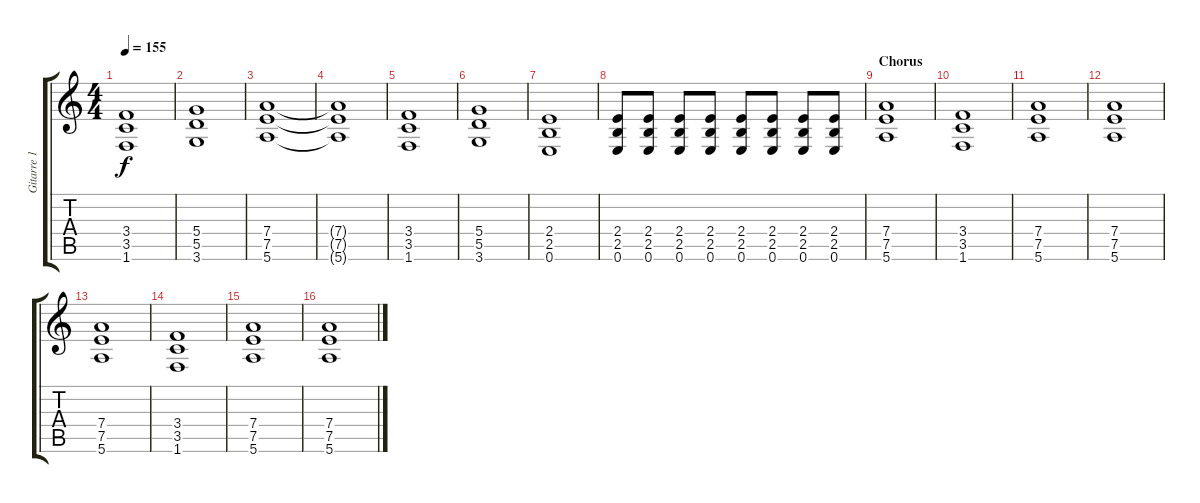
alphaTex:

\track ("Gitarre 1 - Farin Urlaub" "Gitarre 1 ") {instrument distortionguitar}
\staff {score tabs}
\tuning (E4 B3 G3 D3 A2 E2) {hide}
\ts (4 4)
\tempo 155
\clef g2
\ks c
(3.4 3.5 1.6).1{dy f} |
(5.4 5.5 3.6).1 |
(7.4 7.5 5.6).1 |
(7.4{t} 7.5{t} 5.6{t}).1 |
(3.4 3.5 1.6).1 |
(5.4 5.5 3.6).1 |
(2.4 2.5 0.6).1 |
(2.4 2.5 0.6).8 (2.4 2.5 0.6).8 (2.4 2.5 0.6).8 (2.4 2.5 0.6).8 (2.4 2.5 0.6).8 (2.4 2.5 0.6).8 (2.4 2.5 0.6).8 (2.4 2.5 0.6).8 |
\section ("" "Chorus")
(7.4 7.5 5.6).1 |
(3.4 3.5 1.6).1 |
(7.4 7.5 5.6).1 |
(7.4 7.5 5.6).1 |
(7.4 7.5 5.6).1 |
(3.4 3.5 1.6).1 |
(7.4 7.5 5.6).1 |
(7.4 7.5 5.6).1
